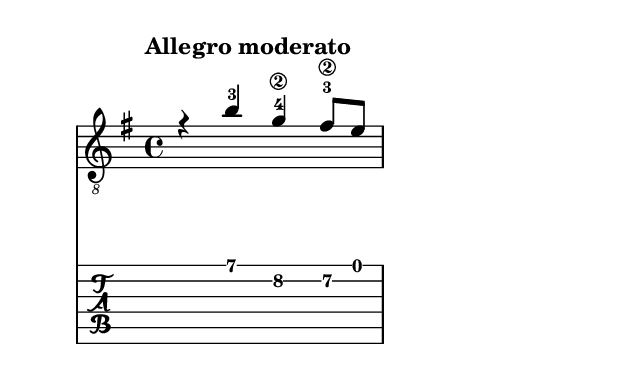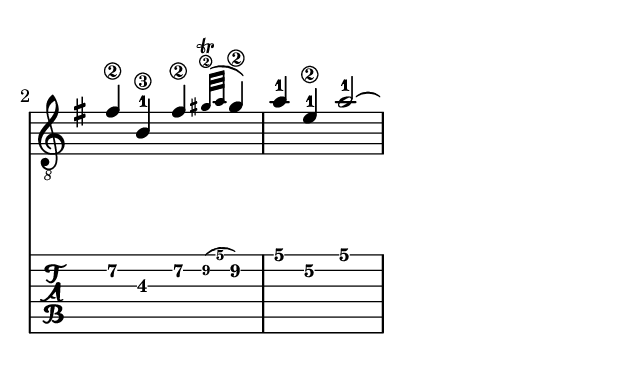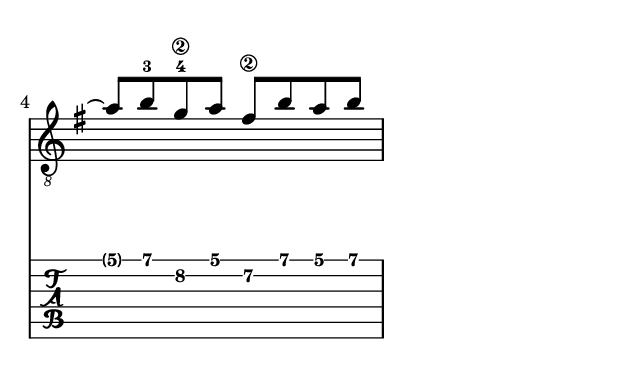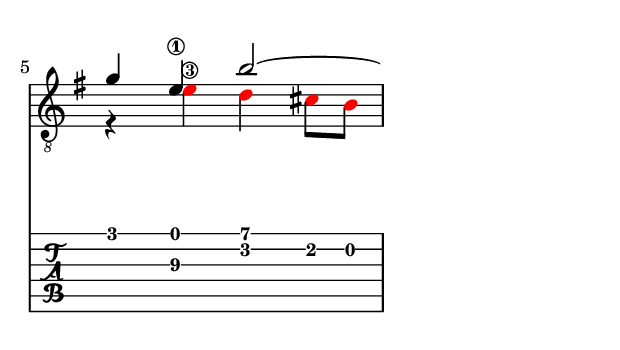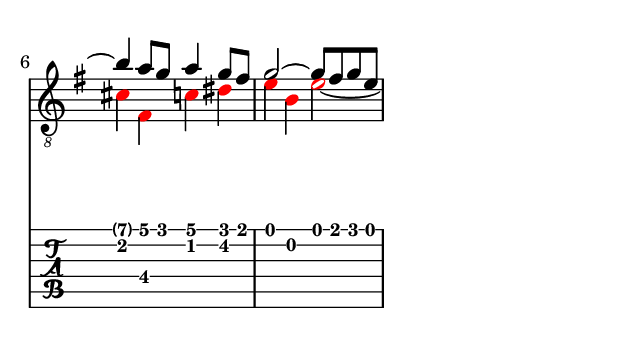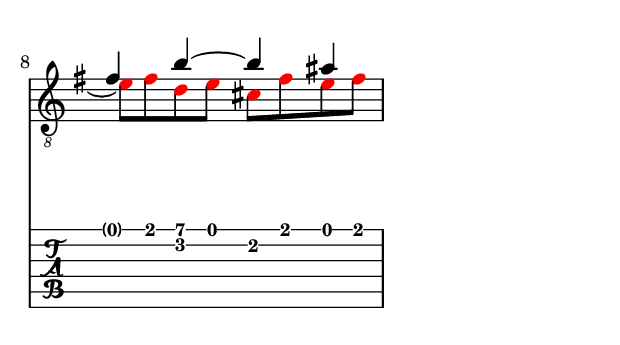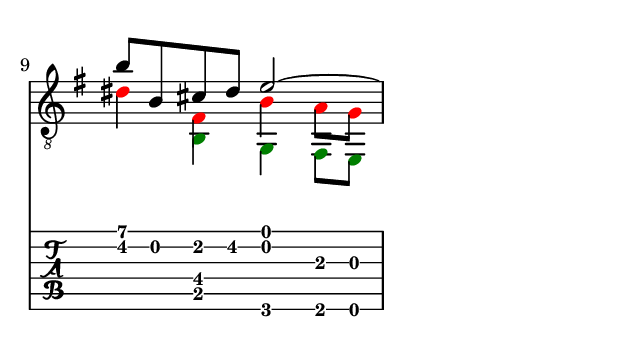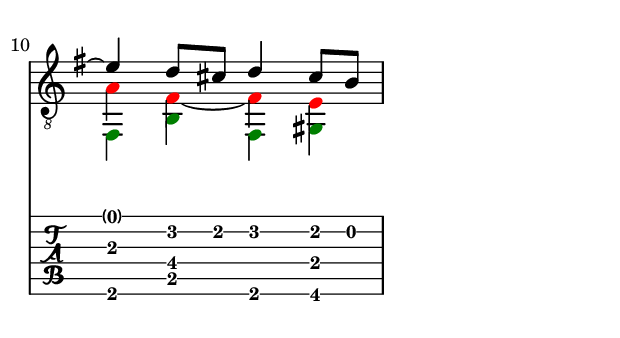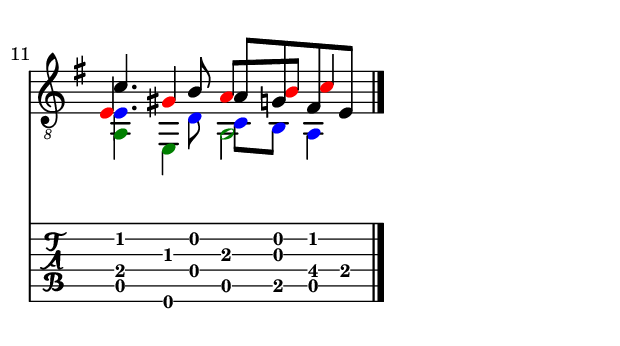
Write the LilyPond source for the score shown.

\version "2.24.0"
\language "italiano"

#(set-default-paper-size "a6")

\paper {
  top-margin = 60
  right-margin = 40
  max-systems-per-page = 1
  print-page-number = false
}

barre = #(define-music-function (parser location grow) (number?)
#{
  \override Arpeggio.stencil = #ly:arpeggio::brew-chord-bracket
  \once \override Arpeggio.positions  = #(lambda (grob)
    (let ((iv (ly:arpeggio::calc-positions grob))
          (grow-hi (max 0 (/ grow 2)))
          (grow-lo (min 0 (/ grow 2))))
      (cons (+ (car iv) grow-lo) (+ (cdr iv) grow-hi))))
  $(make-music 'EventChord 'elements (list (make-music 'ArpeggioEvent)))
#})

violinoA = \relative do' {
    \voiceOne
    \key mi \minor
    %1
    r4                 si'-3                sol\2-4               fad8\2-3    mi       |
    \break
    %2
    fad4\2             si,\3-1              fad'\2                \grace sold32\2 \trill (\grace la sold4\2) |
    %3
    la4-1                 mi\2-1                 la2~-1                                   |
    \break
    %4
    la8      si-3        sol\2-4      la        fad\2        si       la        si       |
    \break
    %5
    sol4               mi\1                 si'2~                                  |
    %6
    si4                la8        sol       la4                 sol8      fad      |
    %7
    sol2~                                   sol8       fad      sol       mi       |
    %8
    fad4               si~                  si                  lad                |
    \break
    %9
    si8      si,       dod        red       mi2~                                   |
    %10
    mi4                re8        dod       re4                 dod8      si       |
    %11
    do4.                          si8       
    \once \override NoteColumn.force-hshift = #1
    la         sol      fad       mi       |
}

violinoB = \relative do' {
    \voiceTwo
    \override NoteHead.color = #red
    \key mi \minor
    %1
    s1                                                                             |
    %2
    s1                                                                             |
    %3
    s1                                                                             |
    %4
    s1                                                                             |
    %5
    r4                 
    \once \override NoteColumn.force-hshift = #1
    mi4\3                re                  dod8      si       |
    %6
    dod4               fad,                 do'                 red                |
    %7
    mi                 si                   mi2~                                   |
    %8
    mi8      fad       re         mi        dod        fad      mi        fad      |
    %9
    red4               fad,                 si                  la8       sol      |
    %10
    la4                fad4~                fad                 mi                 |
    %11
    \stemUp
    \once \override NoteColumn.force-hshift = #-1
    mi                 sold                 la8
    \once \override NoteColumn.force-hshift = #1
    si       
    \once \override NoteColumn.force-hshift = #1
    do4                |
}

bassi = \relative do {
    \voiceFour
    \override NoteHead.color = #darkgreen
    \shiftOff
    \key mi \minor
    \stemDown
    %1
    s1                                                                             |
    %2
    s1                                                                             |
    %3
    s1                                                                             |
    %4
    s1                                                                             |
    %5
    s1                                                                             |
    %6
    s1                                                                             |
    %7
    s1                                                                             |
    %8
    s1                                                                             |
    %9
    s4                si                     sol                fad8       mi      |
    %10
    fad4              si                     fad                sold               |
    %11
    la                mi                     la2~                                  |
}

viola = \relative do {
    \voiceThree
    \override NoteHead.color = #blue
    \shiftOff
    \key mi \minor
    \stemDown
    %1
    s1                                                                             |
    %2
    s1                                                                             |
    %3
    s1                                                                             |
    %4
    s1                                                                             |
    %5
    s1                                                                             |
    %6
    s1                                                                             |
    %7
    s1                                                                             |
    %8
    s1                                                                             |
    %9
    s1                                                                             |
    %10
    s1                                                                             |
    %11
    mi4.                          re8         
    \once \override NoteColumn.force-hshift = #1
    do
    si       la4              |
}

allegro_moderato = {
  <<
  \violinoA
  \new Voice \violinoB
  \new Voice \viola
  \new Voice \bassi
  >>
}

\book {
  \header {
    title = ""
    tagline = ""
  }
  \score {
    <<
      \new Staff = "main" \with {
        \clef "treble_8"
        \consists Merge_rests_engraver
      } \relative {
        \tempo \markup "Allegro moderato"
        \allegro_moderato
        \bar "|."
      }
      \new TabStaff \relative {
      <<
        \new TabVoice = "one" \violinoA
        \new TabVoice = "two" \violinoB
        \new TabVoice = "three" \viola
        \new TabVoice = "four" \bassi
      >>
      }
    >>
  }
}